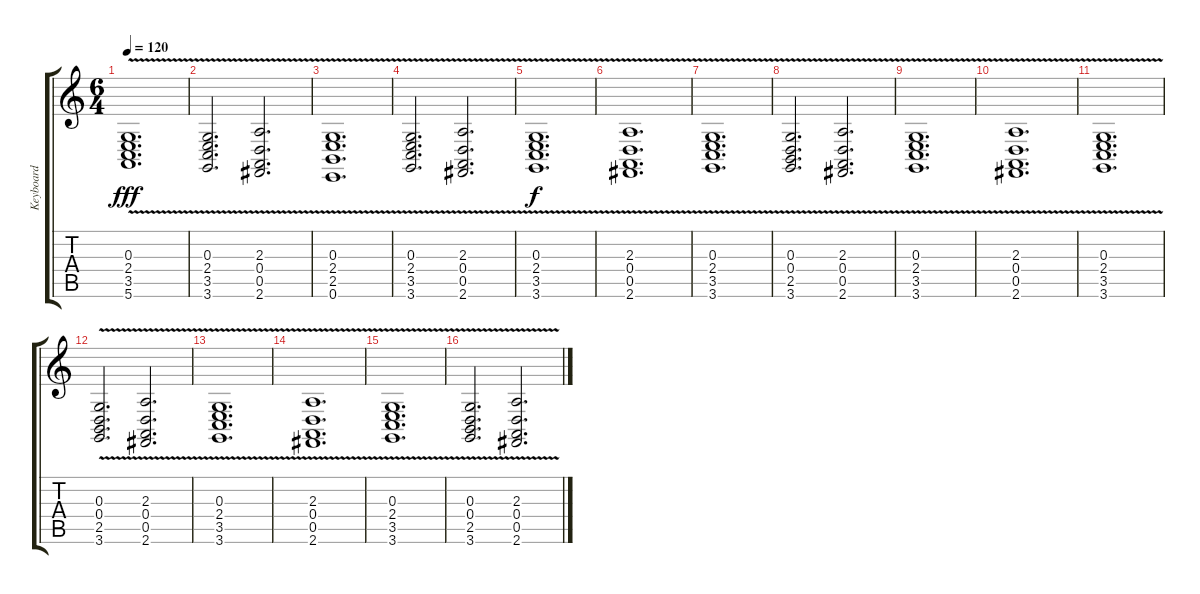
\track ("Keyboard" "Keyboard") {instrument drawbarorgan}
\staff {score tabs}
\tuning (E4 B3 G3 D3 A2 E2) {hide}
\ts (6 4)
\tempo 120
\clef g2
\ks c
(0.3 2.4 3.5{v} 5.6).1{d dy fff} |
(0.3 2.4 3.5{v} 3.6).2{d} (2.3 0.4 0.5{v} 2.6).2{d} |
(0.3 2.4 2.5{v} 0.6).1{d} |
(0.3 2.4 3.5{v} 3.6).2{d} (2.3 0.4 0.5{v} 2.6).2{d} |
(0.3{v} 2.4 3.5 3.6).1{d dy f} |
(2.3{v} 0.4 0.5 2.6).1{d} |
(0.3{v} 2.4 3.5 3.6).1{d} |
(0.3{v} 0.4 2.5 3.6).2{d} (2.3{v} 0.4 0.5 2.6).2{d} |
(0.3{v} 2.4 3.5 3.6).1{d} |
(2.3{v} 0.4 0.5 2.6).1{d} |
(0.3{v} 2.4 3.5 3.6).1{d} |
(0.3{v} 0.4 2.5 3.6).2{d} (2.3{v} 0.4 0.5 2.6).2{d} |
(0.3{v} 2.4 3.5 3.6).1{d} |
(2.3{v} 0.4 0.5 2.6).1{d} |
(0.3{v} 2.4 3.5 3.6).1{d} |
(0.3{v} 0.4 2.5 3.6).2{d} (2.3{v} 0.4 0.5 2.6).2{d}
